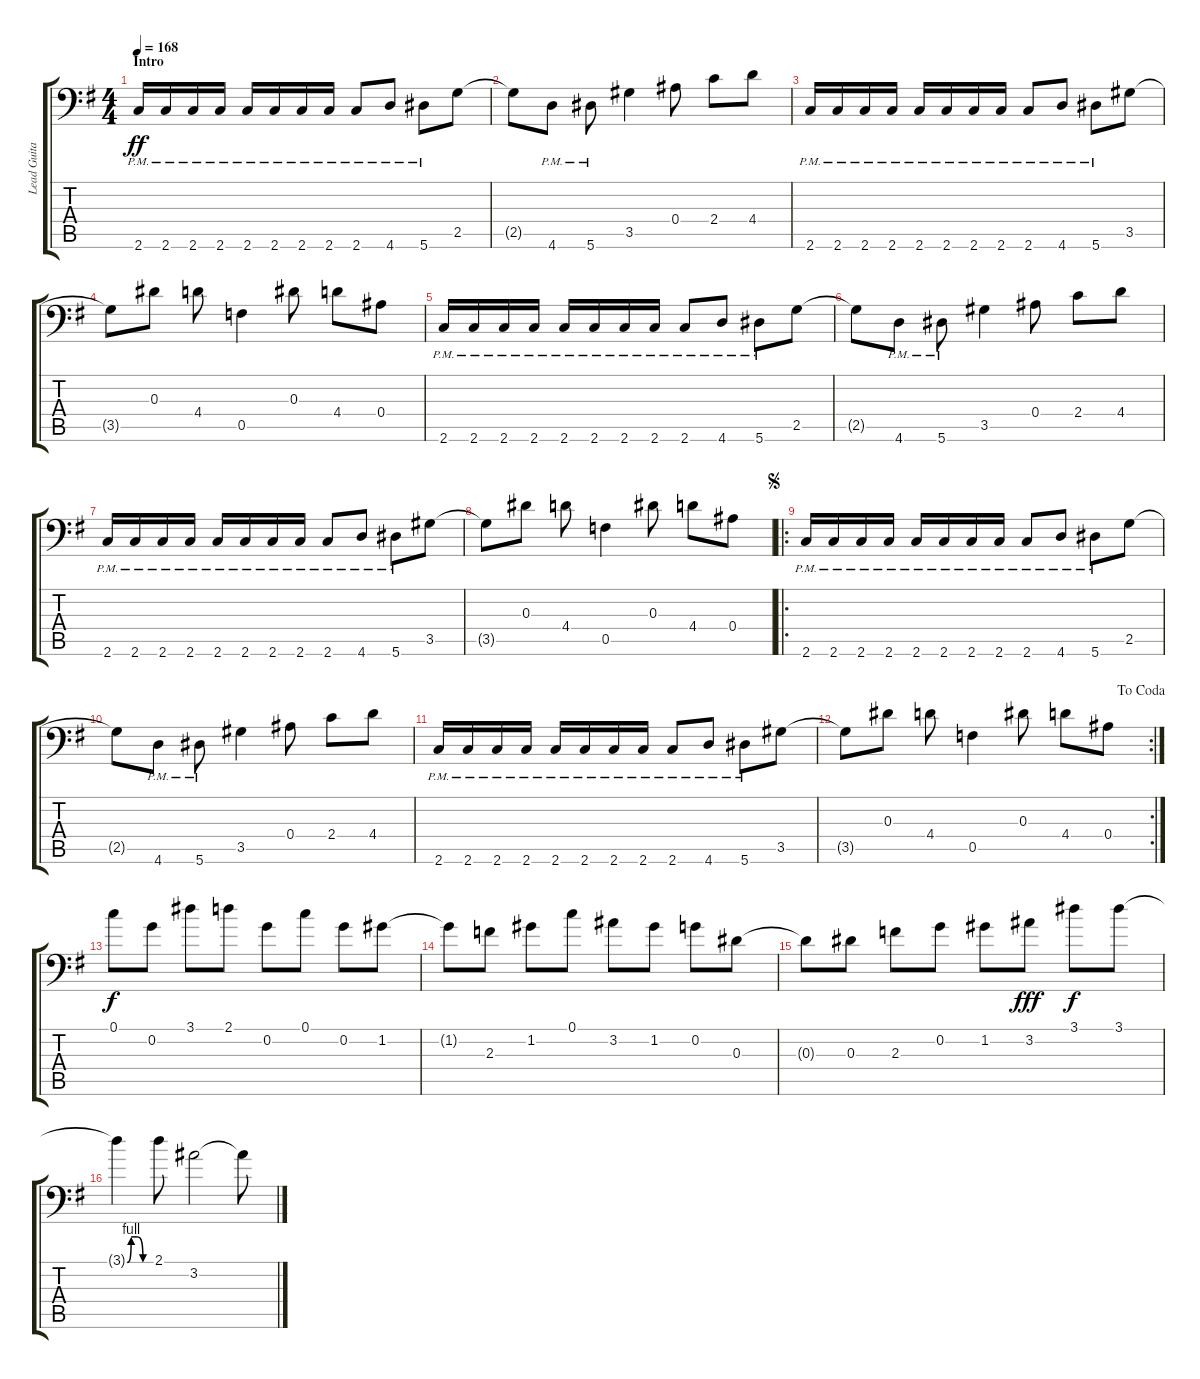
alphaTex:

\track ("Lead Guitar" "Lead Guita") {instrument distortionguitar}
\staff {score tabs}
\tuning (C4 G3 Eb3 Bb2 F2 Bb1) {hide}
\ts (4 4)
\section ("" "Intro")
\tempo 168
\clef f4
\ks g
2.6{pm}.16{dy ff instrument distortionguitar} 2.6{pm}.16 2.6{pm}.16 2.6{pm}.16 2.6{pm}.16 2.6{pm}.16 2.6{pm}.16 2.6{pm}.16 2.6{pm}.8 4.6{pm}.8 5.6{pm}.8 2.5.8 |
2.5{t}.8 4.6{pm}.8 5.6{pm}.8 3.5.4 0.4.8 2.4.8 4.4.8 |
2.6{pm}.16 2.6{pm}.16 2.6{pm}.16 2.6{pm}.16 2.6{pm}.16 2.6{pm}.16 2.6{pm}.16 2.6{pm}.16 2.6{pm}.8 4.6{pm}.8 5.6{pm}.8 3.5.8 |
3.5{t}.8 0.3.8 4.4.8 0.5.4 0.3.8 4.4.8 0.4.8 |
2.6{pm}.16 2.6{pm}.16 2.6{pm}.16 2.6{pm}.16 2.6{pm}.16 2.6{pm}.16 2.6{pm}.16 2.6{pm}.16 2.6{pm}.8 4.6{pm}.8 5.6{pm}.8 2.5.8 |
2.5{t}.8 4.6{pm}.8 5.6{pm}.8 3.5.4 0.4.8 2.4.8 4.4.8 |
2.6{pm}.16 2.6{pm}.16 2.6{pm}.16 2.6{pm}.16 2.6{pm}.16 2.6{pm}.16 2.6{pm}.16 2.6{pm}.16 2.6{pm}.8 4.6{pm}.8 5.6{pm}.8 3.5.8 |
3.5{t}.8 0.3.8 4.4.8 0.5.4 0.3.8 4.4.8 0.4.8 |
\ro
\jump segno
2.6{pm}.16 2.6{pm}.16 2.6{pm}.16 2.6{pm}.16 2.6{pm}.16 2.6{pm}.16 2.6{pm}.16 2.6{pm}.16 2.6{pm}.8 4.6{pm}.8 5.6{pm}.8 2.5.8 |
2.5{t}.8 4.6{pm}.8 5.6{pm}.8 3.5.4 0.4.8 2.4.8 4.4.8 |
2.6{pm}.16 2.6{pm}.16 2.6{pm}.16 2.6{pm}.16 2.6{pm}.16 2.6{pm}.16 2.6{pm}.16 2.6{pm}.16 2.6{pm}.8 4.6{pm}.8 5.6{pm}.8 3.5.8 |
\rc 2
\jump dacoda
3.5{t}.8 0.3.8 4.4.8 0.5.4 0.3.8 4.4.8 0.4.8 |
0.1.8{dy f balance 8} 0.2.8 3.1.8 2.1.8 0.2.8 0.1.8 0.2.8 1.2.8 |
1.2{t}.8 2.3.8 1.2.8 0.1.8 3.2.8 1.2.8 0.2.8 0.3.8 |
0.3{t}.8 0.3.8 2.3.8 0.2.8 1.2.8 3.2.8{dy fff} 3.1.8{dy f} 3.1.8 |
3.1{be (custom 0 0 10 4 25 4 40 0 60 0) t}.4 2.1.8 3.2.2 3.2{t}.8
